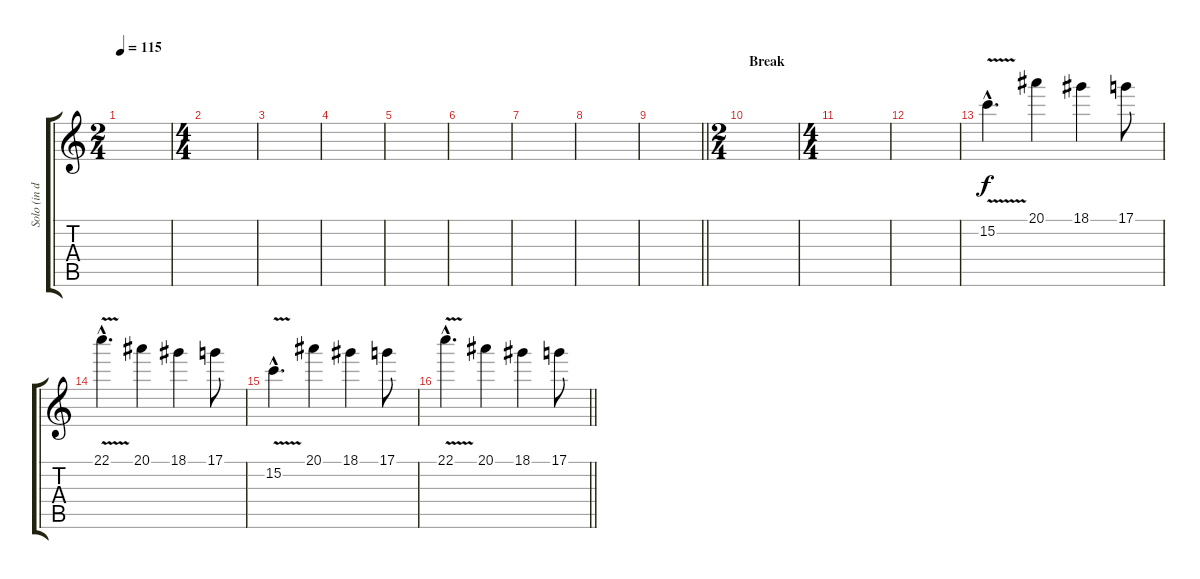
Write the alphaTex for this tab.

\track ("Solo (in drop C)" "Solo (in d") {instrument distortionguitar}
\staff {score tabs}
\tuning (D4 A3 F3 C3 G2 C2) {hide}
\ts (2 4)
\tempo 115
\clef g2
\ks c
|
\ts (4 4)
|
|
|
|
|
|
|
\barLineRight lightlight
|
\ts (2 4)
\section ("" "Break")
|
\ts (4 4)
|
|
15.2{v hac}.4{d} 20.1.4 18.1.4 17.1.8 |
22.1{v hac}.4{d} 20.1.4 18.1.4 17.1.8 |
15.2{v hac}.4{d} 20.1.4 18.1.4 17.1.8 |
\barLineRight lightlight
22.1{v hac}.4{d} 20.1.4 18.1.4 17.1.8
